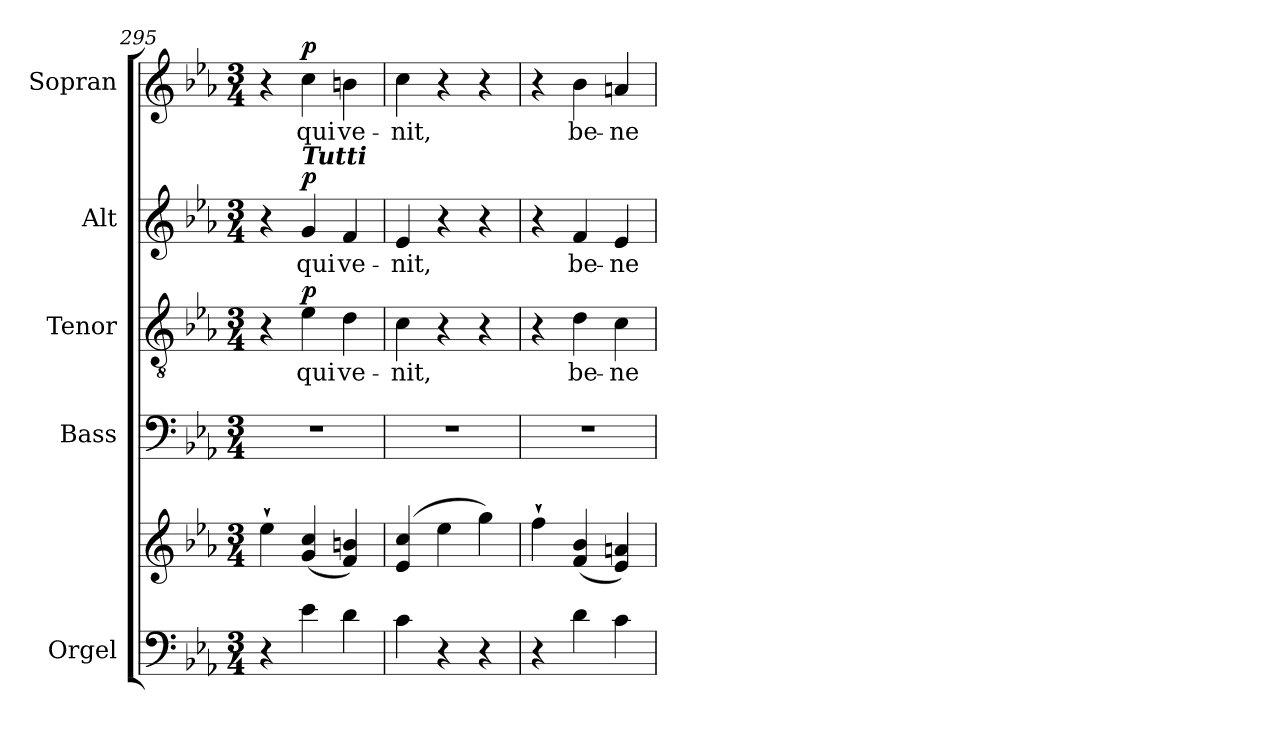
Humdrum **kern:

**kern	**kern	**kern	**kern	**text	**dynam	**kern	**text	**dynam	**kern	**text	**dynam
*part5	*part5	*part4	*part3	*part3	*part3	*part2	*part2	*part2	*part1	*part1	*part1
*staff6	*staff5	*staff4	*staff3	*staff3	*staff3	*staff2	*staff2	*staff2	*staff1	*staff1	*staff1
*I"Orgel	*	*I"Bass	*I"Tenor	*	*	*I"Alt	*	*	*I"Sopran	*	*
*I'Org.	*	*I'B.	*I'T.	*	*	*I'A.	*	*	*I'S.	*	*
*clefF4	*clefG2	*clefF4	*clefGv2	*	*	*clefG2	*	*	*clefG2	*	*
*k[b-e-a-]	*k[b-e-a-]	*k[b-e-a-]	*k[b-e-a-]	*	*	*k[b-e-a-]	*	*	*k[b-e-a-]	*	*
*E-:	*E-:	*E-:	*E-:	*	*	*E-:	*	*	*E-:	*	*
*M3/4	*M3/4	*M3/4	*M3/4	*	*	*M3/4	*	*	*M3/4	*	*
=295	=295	=295	=295	=295	=295	=295	=295	=295	=295	=295	=295
4r	4ee-`>\	2.r	4r	.	.	4r	.	.	4r	.	.
!	!	!	!	!	!	!LO:TX:a:Bi:t=Tutti	!	!	!	!	!
!	!	!	!	!LO:LY:b	!LO:DY:a	!	!LO:LY:b	!LO:DY:a	!	!LO:LY:b	!LO:DY:a
4e-\	(<4g/ 4cc/	.	4e-\	qui	p	4g/	qui	p	4cc\	qui	p
!	!	!	!	!LO:LY:b	!	!	!LO:LY:b	!	!	!LO:LY:b	!
4d\	4f/ 4bn/)	.	4d\	ve-	.	4f/	ve-	.	4bn\	ve-	.
=296	=296	=296	=296	=296	=296	=296	=296	=296	=296	=296	=296
!	!	!	!	!LO:LY:b	!	!	!LO:LY:b	!	!	!LO:LY:b	!
4c\	(4e-/ 4cc/	2.r	4c\	-nit,	.	4e-/	-nit,	.	4cc\	-nit,	.
4r	4ee-\	.	4r	.	.	4r	.	.	4r	.	.
4r	4gg\)	.	4r	.	.	4r	.	.	4r	.	.
!!LO:PB:g=z
=297	=297	=297	=297	=297	=297	=297	=297	=297	=297	=297	=297
4r	4ff`>\	2.r	4r	.	.	4r	.	.	4r	.	.
!	!	!	!	!LO:LY:b	!	!	!LO:LY:b	!	!	!LO:LY:b	!
4d\	(<4f/ 4b-/	.	4d\	be-	.	4f/	be-	.	4b-\	be-	.
!	!	!	!	!LO:LY:b	!	!	!LO:LY:b	!	!	!LO:LY:b	!
4c\	4e-/ 4an/)	.	4c\	-ne-	.	4e-/	-ne-	.	4an/	-ne-	.
=	=	=	=	=	=	=	=	=	=	=	=
*-	*-	*-	*-	*-	*-	*-	*-	*-	*-	*-	*-
